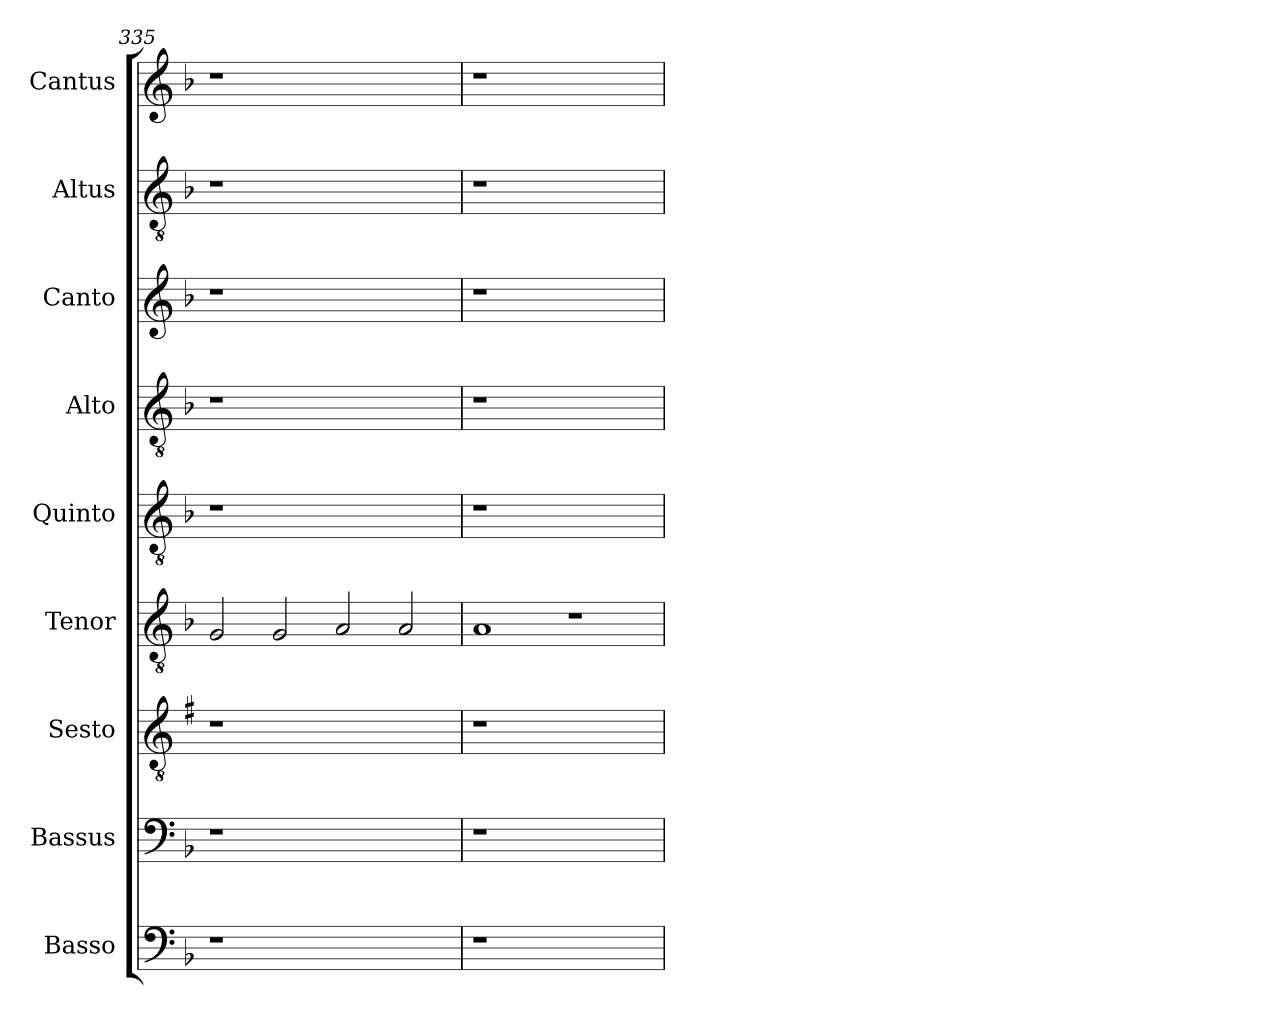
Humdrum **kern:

**kern	**kern	**kern	**kern	**kern	**kern	**kern	**kern	**kern
*part9	*part8	*part7	*part6	*part5	*part4	*part3	*part2	*part1
*staff9	*staff8	*staff7	*staff6	*staff5	*staff4	*staff3	*staff2	*staff1
*I"Basso	*I"Bassus	*I"Sesto	*I"Tenor	*I"Quinto	*I"Alto	*I"Canto	*I"Altus	*I"Cantus
*	*	*I'Sesto	*I'Tenor	*I'Quinto	*I'Alto	*I'Canto	*I'Altus	*I'Cantus
*clefF4	*clefF4	*clefGv2	*clefGv2	*clefGv2	*clefGv2	*clefG2	*clefGv2	*clefG2
*k[b-]	*k[b-]	*k[f#]	*k[b-]	*k[b-]	*k[b-]	*k[b-]	*k[b-]	*k[b-]
*F:	*F:	*G:	*F:	*F:	*F:	*F:	*F:	*F:
=335	=335	=335	=335	=335	=335	=335	=335	=335
1r	1r	1r	2G/	1r	1r	1r	1r	1r
.	.	.	2G/	.	.	.	.	.
1ryy	1ryy	1ryy	2A/	1ryy	1ryy	1ryy	1ryy	1ryy
.	.	.	2A/	.	.	.	.	.
=336	=336	=336	=336	=336	=336	=336	=336	=336
1r	1r	1r	1A	1r	1r	1r	1r	1r
1ryy	1ryy	1ryy	1r	1ryy	1ryy	1ryy	1ryy	1ryy
=	=	=	=	=	=	=	=	=
*-	*-	*-	*-	*-	*-	*-	*-	*-
